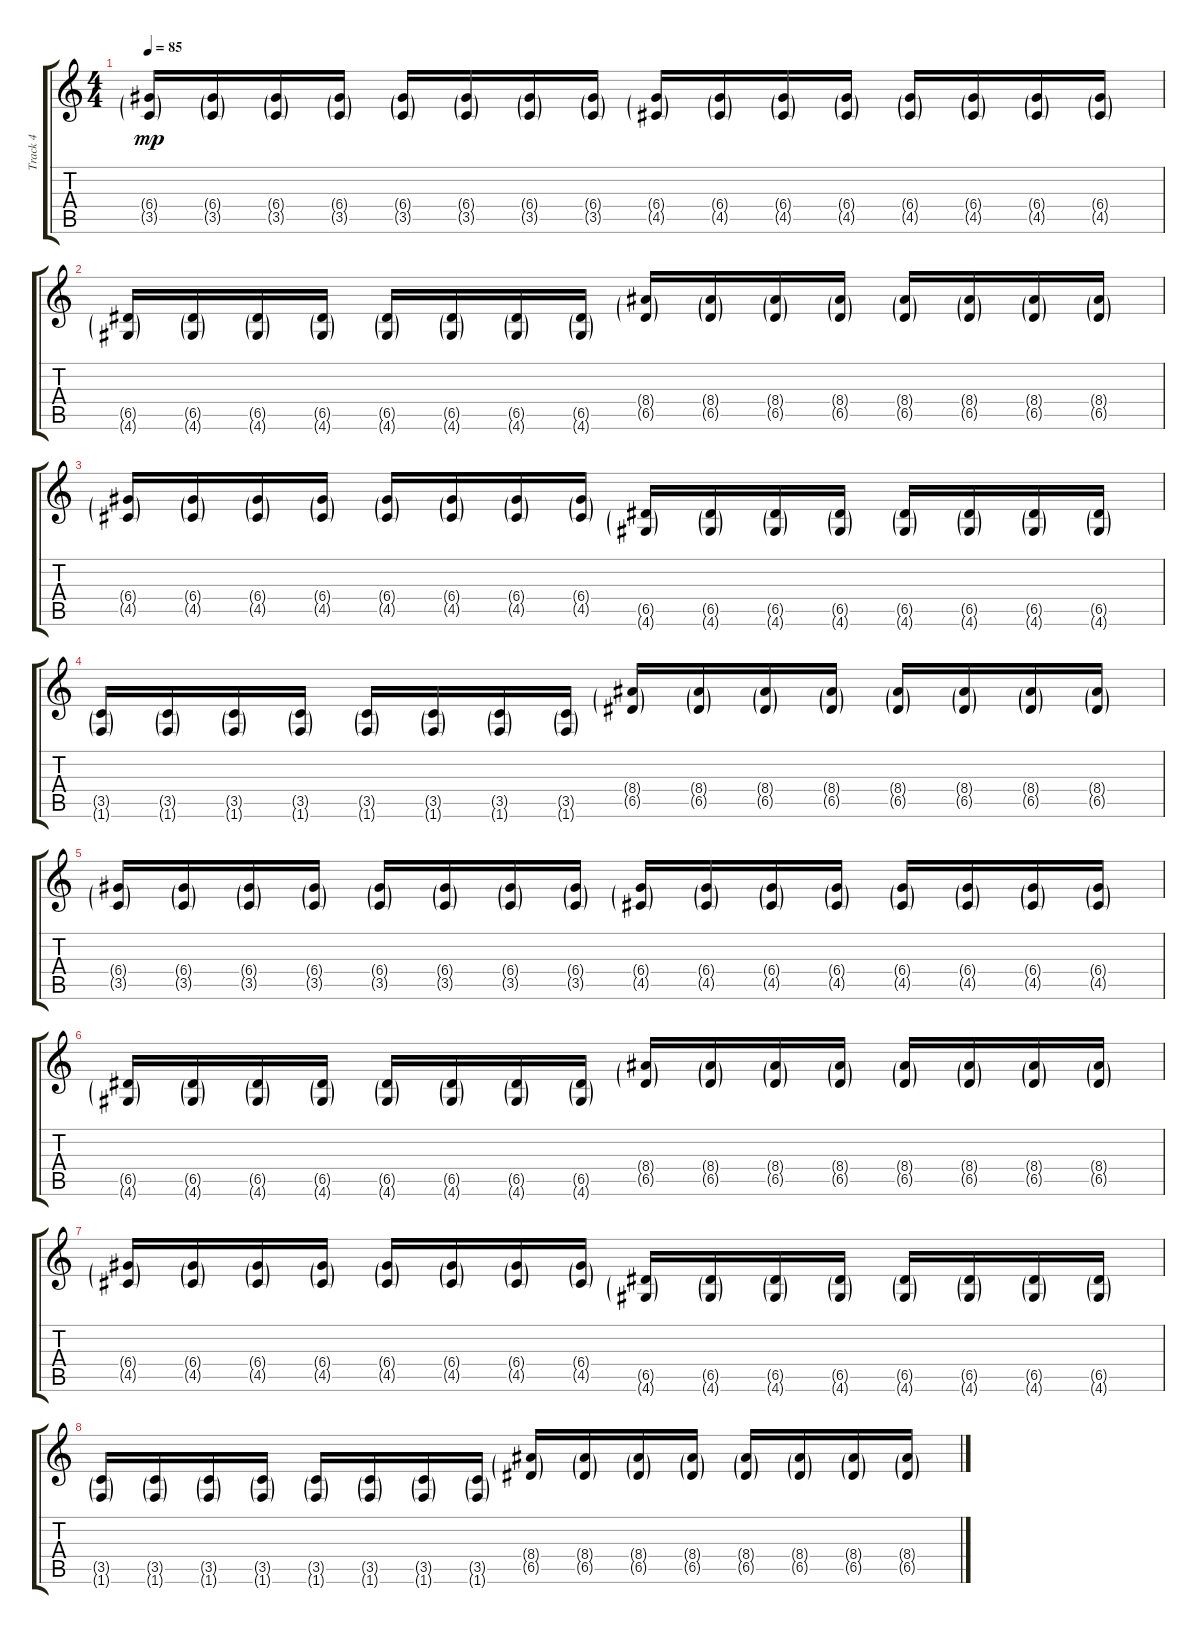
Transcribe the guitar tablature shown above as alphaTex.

\track ("Track 4" "Track 4") {instrument distortionguitar}
\staff {score tabs}
\tuning (E4 B3 G3 D3 A2 E2) {hide}
\ts (4 4)
\tempo 85
\clef g2
\ks c
(6.4{g} 3.5{g}).16{dy mp} (6.4{g} 3.5{g}).16 (6.4{g} 3.5{g}).16 (6.4{g} 3.5{g}).16 (6.4{g} 3.5{g}).16 (6.4{g} 3.5{g}).16 (6.4{g} 3.5{g}).16 (6.4{g} 3.5{g}).16 (6.4{g} 4.5{g}).16 (6.4{g} 4.5{g}).16 (6.4{g} 4.5{g}).16 (6.4{g} 4.5{g}).16 (6.4{g} 4.5{g}).16 (6.4{g} 4.5{g}).16 (6.4{g} 4.5{g}).16 (6.4{g} 4.5{g}).16 |
(6.5{g} 4.6{g}).16 (6.5{g} 4.6{g}).16 (6.5{g} 4.6{g}).16 (6.5{g} 4.6{g}).16 (6.5{g} 4.6{g}).16 (6.5{g} 4.6{g}).16 (6.5{g} 4.6{g}).16 (6.5{g} 4.6{g}).16 (8.4{g} 6.5{g}).16 (8.4{g} 6.5{g}).16 (8.4{g} 6.5{g}).16 (8.4{g} 6.5{g}).16 (8.4{g} 6.5{g}).16 (8.4{g} 6.5{g}).16 (8.4{g} 6.5{g}).16 (8.4{g} 6.5{g}).16 |
(6.4{g} 4.5{g}).16 (6.4{g} 4.5{g}).16 (6.4{g} 4.5{g}).16 (6.4{g} 4.5{g}).16 (6.4{g} 4.5{g}).16 (6.4{g} 4.5{g}).16 (6.4{g} 4.5{g}).16 (6.4{g} 4.5{g}).16 (6.5{g} 4.6{g}).16 (6.5{g} 4.6{g}).16 (6.5{g} 4.6{g}).16 (6.5{g} 4.6{g}).16 (6.5{g} 4.6{g}).16 (6.5{g} 4.6{g}).16 (6.5{g} 4.6{g}).16 (6.5{g} 4.6{g}).16 |
(3.5{g} 1.6{g}).16 (3.5{g} 1.6{g}).16 (3.5{g} 1.6{g}).16 (3.5{g} 1.6{g}).16 (3.5{g} 1.6{g}).16 (3.5{g} 1.6{g}).16 (3.5{g} 1.6{g}).16 (3.5{g} 1.6{g}).16 (8.4{g} 6.5{g}).16 (8.4{g} 6.5{g}).16 (8.4{g} 6.5{g}).16 (8.4{g} 6.5{g}).16 (8.4{g} 6.5{g}).16 (8.4{g} 6.5{g}).16 (8.4{g} 6.5{g}).16 (8.4{g} 6.5{g}).16 |
(6.4{g} 3.5{g}).16 (6.4{g} 3.5{g}).16 (6.4{g} 3.5{g}).16 (6.4{g} 3.5{g}).16 (6.4{g} 3.5{g}).16 (6.4{g} 3.5{g}).16 (6.4{g} 3.5{g}).16 (6.4{g} 3.5{g}).16 (6.4{g} 4.5{g}).16 (6.4{g} 4.5{g}).16 (6.4{g} 4.5{g}).16 (6.4{g} 4.5{g}).16 (6.4{g} 4.5{g}).16 (6.4{g} 4.5{g}).16 (6.4{g} 4.5{g}).16 (6.4{g} 4.5{g}).16 |
(6.5{g} 4.6{g}).16 (6.5{g} 4.6{g}).16 (6.5{g} 4.6{g}).16 (6.5{g} 4.6{g}).16 (6.5{g} 4.6{g}).16 (6.5{g} 4.6{g}).16 (6.5{g} 4.6{g}).16 (6.5{g} 4.6{g}).16 (8.4{g} 6.5{g}).16 (8.4{g} 6.5{g}).16 (8.4{g} 6.5{g}).16 (8.4{g} 6.5{g}).16 (8.4{g} 6.5{g}).16 (8.4{g} 6.5{g}).16 (8.4{g} 6.5{g}).16 (8.4{g} 6.5{g}).16 |
(6.4{g} 4.5{g}).16 (6.4{g} 4.5{g}).16 (6.4{g} 4.5{g}).16 (6.4{g} 4.5{g}).16 (6.4{g} 4.5{g}).16 (6.4{g} 4.5{g}).16 (6.4{g} 4.5{g}).16 (6.4{g} 4.5{g}).16 (6.5{g} 4.6{g}).16 (6.5{g} 4.6{g}).16 (6.5{g} 4.6{g}).16 (6.5{g} 4.6{g}).16 (6.5{g} 4.6{g}).16 (6.5{g} 4.6{g}).16 (6.5{g} 4.6{g}).16 (6.5{g} 4.6{g}).16 |
(3.5{g} 1.6{g}).16 (3.5{g} 1.6{g}).16 (3.5{g} 1.6{g}).16 (3.5{g} 1.6{g}).16 (3.5{g} 1.6{g}).16 (3.5{g} 1.6{g}).16 (3.5{g} 1.6{g}).16 (3.5{g} 1.6{g}).16 (8.4{g} 6.5{g}).16 (8.4{g} 6.5{g}).16 (8.4{g} 6.5{g}).16 (8.4{g} 6.5{g}).16 (8.4{g} 6.5{g}).16 (8.4{g} 6.5{g}).16 (8.4{g} 6.5{g}).16 (8.4{g} 6.5{g}).16
